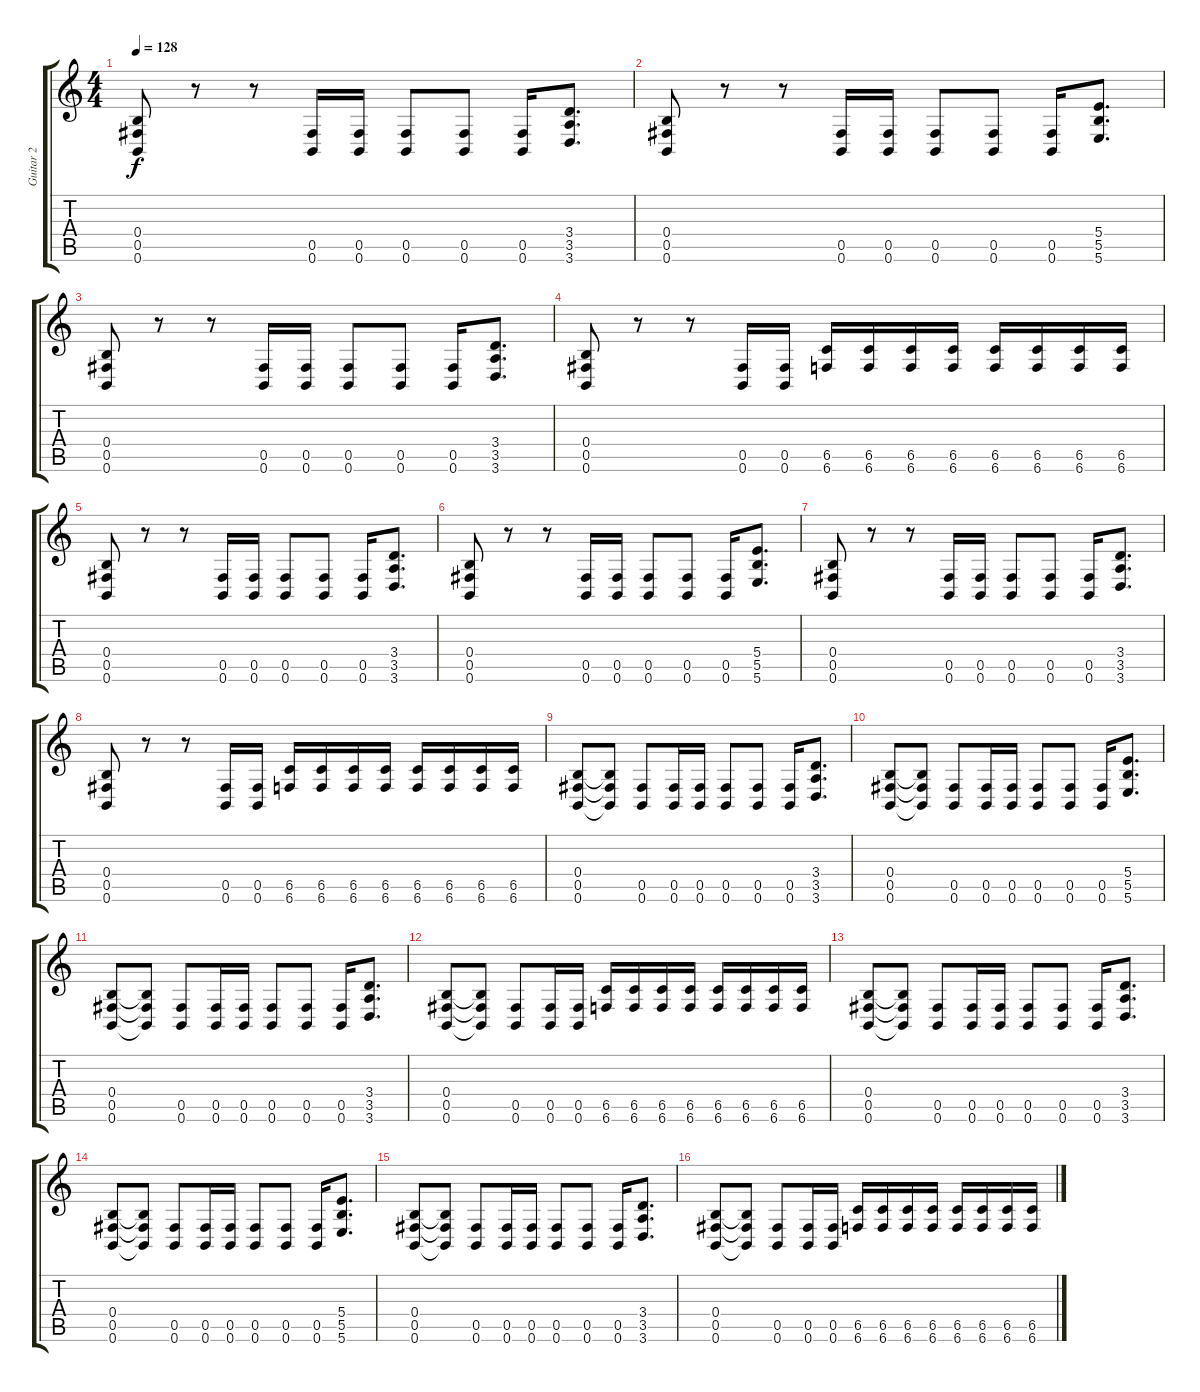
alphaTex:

\track ("Guitar 2" "Guitar 2") {instrument overdrivenguitar}
\staff {score tabs}
\tuning (Db4 Ab3 E3 B2 Gb2 B1) {hide}
\ts (4 4)
\tempo 128
\clef g2
\ks c
(0.4 0.5 0.6).8{dy f} r.8 r.8 (0.5 0.6).16 (0.5 0.6).16 (0.5 0.6).8 (0.5 0.6).8 (0.5 0.6).16 (3.4 3.5 3.6).8{d} |
(0.4 0.5 0.6).8 r.8 r.8 (0.5 0.6).16 (0.5 0.6).16 (0.5 0.6).8 (0.5 0.6).8 (0.5 0.6).16 (5.4 5.5 5.6).8{d} |
(0.4 0.5 0.6).8 r.8 r.8 (0.5 0.6).16 (0.5 0.6).16 (0.5 0.6).8 (0.5 0.6).8 (0.5 0.6).16 (3.4 3.5 3.6).8{d} |
(0.4 0.5 0.6).8 r.8 r.8 (0.5 0.6).16 (0.5 0.6).16 (6.5 6.6).16 (6.5 6.6).16 (6.5 6.6).16 (6.5 6.6).16 (6.5 6.6).16 (6.5 6.6).16 (6.5 6.6).16 (6.5 6.6).16 |
(0.4 0.5 0.6).8 r.8 r.8 (0.5 0.6).16 (0.5 0.6).16 (0.5 0.6).8 (0.5 0.6).8 (0.5 0.6).16 (3.4 3.5 3.6).8{d} |
(0.4 0.5 0.6).8 r.8 r.8 (0.5 0.6).16 (0.5 0.6).16 (0.5 0.6).8 (0.5 0.6).8 (0.5 0.6).16 (5.4 5.5 5.6).8{d} |
(0.4 0.5 0.6).8 r.8 r.8 (0.5 0.6).16 (0.5 0.6).16 (0.5 0.6).8 (0.5 0.6).8 (0.5 0.6).16 (3.4 3.5 3.6).8{d} |
(0.4 0.5 0.6).8 r.8 r.8 (0.5 0.6).16 (0.5 0.6).16 (6.5 6.6).16 (6.5 6.6).16 (6.5 6.6).16 (6.5 6.6).16 (6.5 6.6).16 (6.5 6.6).16 (6.5 6.6).16 (6.5 6.6).16 |
(0.4 0.5 0.6).8 (0.4{t} 0.5{t} 0.6{t}).8 (0.5 0.6).8 (0.5 0.6).16 (0.5 0.6).16 (0.5 0.6).8 (0.5 0.6).8 (0.5 0.6).16 (3.4 3.5 3.6).8{d} |
(0.4 0.5 0.6).8 (0.4{t} 0.5{t} 0.6{t}).8 (0.5 0.6).8 (0.5 0.6).16 (0.5 0.6).16 (0.5 0.6).8 (0.5 0.6).8 (0.5 0.6).16 (5.4 5.5 5.6).8{d} |
(0.4 0.5 0.6).8 (0.4{t} 0.5{t} 0.6{t}).8 (0.5 0.6).8 (0.5 0.6).16 (0.5 0.6).16 (0.5 0.6).8 (0.5 0.6).8 (0.5 0.6).16 (3.4 3.5 3.6).8{d} |
(0.4 0.5 0.6).8 (0.4{t} 0.5{t} 0.6{t}).8 (0.5 0.6).8 (0.5 0.6).16 (0.5 0.6).16 (6.5 6.6).16 (6.5 6.6).16 (6.5 6.6).16 (6.5 6.6).16 (6.5 6.6).16 (6.5 6.6).16 (6.5 6.6).16 (6.5 6.6).16 |
(0.4 0.5 0.6).8 (0.4{t} 0.5{t} 0.6{t}).8 (0.5 0.6).8 (0.5 0.6).16 (0.5 0.6).16 (0.5 0.6).8 (0.5 0.6).8 (0.5 0.6).16 (3.4 3.5 3.6).8{d} |
(0.4 0.5 0.6).8 (0.4{t} 0.5{t} 0.6{t}).8 (0.5 0.6).8 (0.5 0.6).16 (0.5 0.6).16 (0.5 0.6).8 (0.5 0.6).8 (0.5 0.6).16 (5.4 5.5 5.6).8{d} |
(0.4 0.5 0.6).8 (0.4{t} 0.5{t} 0.6{t}).8 (0.5 0.6).8 (0.5 0.6).16 (0.5 0.6).16 (0.5 0.6).8 (0.5 0.6).8 (0.5 0.6).16 (3.4 3.5 3.6).8{d} |
(0.4 0.5 0.6).8 (0.4{t} 0.5{t} 0.6{t}).8 (0.5 0.6).8 (0.5 0.6).16 (0.5 0.6).16 (6.5 6.6).16 (6.5 6.6).16 (6.5 6.6).16 (6.5 6.6).16 (6.5 6.6).16 (6.5 6.6).16 (6.5 6.6).16 (6.5 6.6).16
